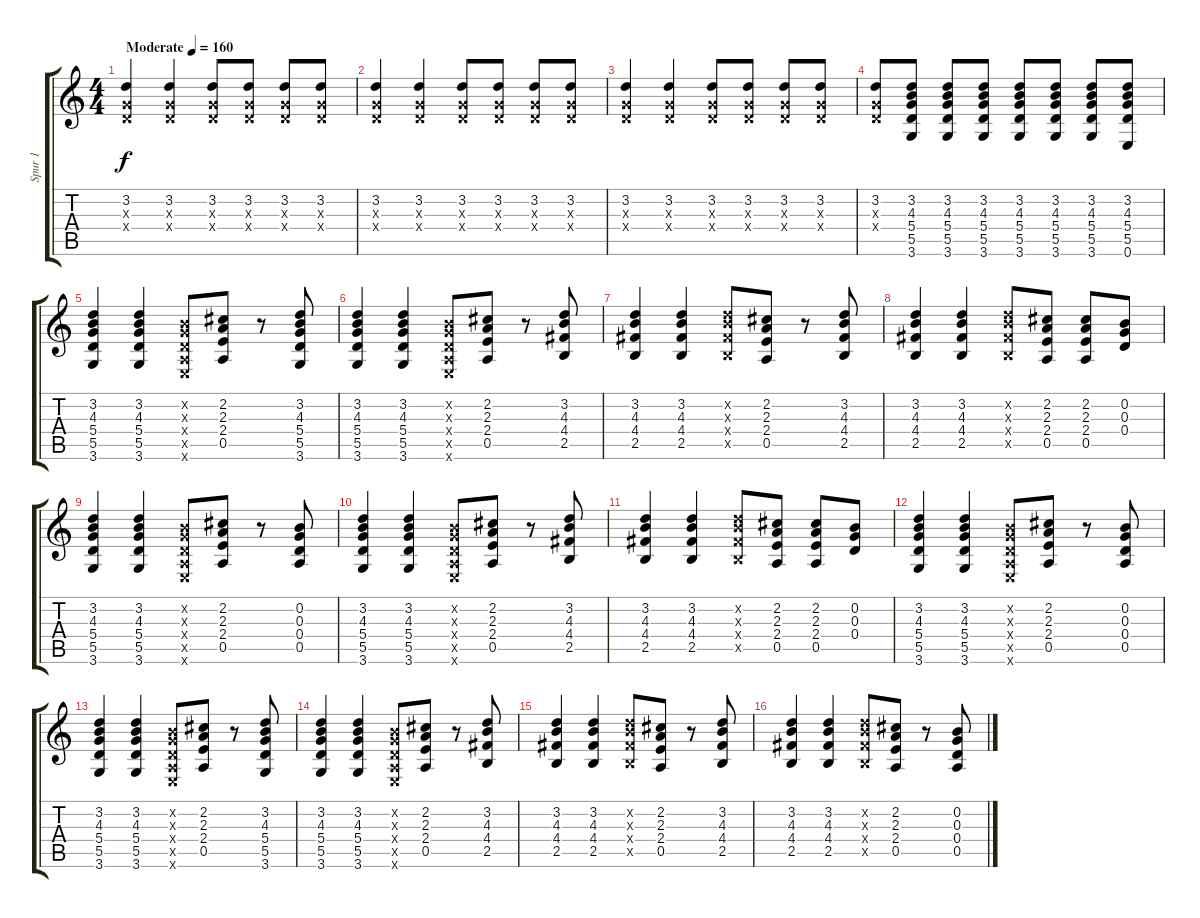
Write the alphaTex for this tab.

\track ("Spur 1" "Spur 1") {instrument distortionguitar}
\staff {score tabs}
\tuning (E4 B3 G3 D3 A2 E2) {hide}
\ts (4 4)
\tempo (160 "Moderate")
\clef g2
\ks c
(3.2 0.3{x} 0.4{x}).4{dy f instrument distortionguitar} (3.2 0.3{x} 0.4{x}).4 (3.2 0.3{x} 0.4{x}).8 (3.2 0.3{x} 0.4{x}).8 (3.2 0.3{x} 0.4{x}).8 (3.2 0.3{x} 0.4{x}).8 |
(3.2 0.3{x} 0.4{x}).4 (3.2 0.3{x} 0.4{x}).4 (3.2 0.3{x} 0.4{x}).8 (3.2 0.3{x} 0.4{x}).8 (3.2 0.3{x} 0.4{x}).8 (3.2 0.3{x} 0.4{x}).8 |
(3.2 0.3{x} 0.4{x}).4 (3.2 0.3{x} 0.4{x}).4 (3.2 0.3{x} 0.4{x}).8 (3.2 0.3{x} 0.4{x}).8 (3.2 0.3{x} 0.4{x}).8 (3.2 0.3{x} 0.4{x}).8 |
(3.2 0.3{x} 0.4{x}).8{volume 0} (3.2 4.3 5.4 5.5 3.6).8{volume 10} (3.2 4.3 5.4 5.5 3.6).8 (3.2 4.3 5.4 5.5 3.6).8 (3.2 4.3 5.4 5.5 3.6).8 (3.2 4.3 5.4 5.5 3.6).8 (3.2 4.3 5.4 5.5 3.6).8 (3.2 4.3 5.4 5.5 0.6).8 |
(3.2 4.3 5.4 5.5 3.6).4 (3.2 4.3 5.4 5.5 3.6).4 (0.2{x} 0.3{x} 0.4{x} 0.5{x} 0.6{x}).8 (2.2 2.3 2.4 0.5).8 r.8 (3.2 4.3 5.4 5.5 3.6).8 |
(3.2 4.3 5.4 5.5 3.6).4 (3.2 4.3 5.4 5.5 3.6).4 (0.2{x} 0.3{x} 0.4{x} 0.5{x} 0.6{x}).8 (2.2 2.3 2.4 0.5).8 r.8 (3.2 4.3 4.4 2.5).8 |
(3.2 4.3 4.4 2.5).4 (3.2 4.3 4.4 2.5).4 (3.2{x} 4.3{x} 4.4{x} 2.5{x}).8 (2.2 2.3 2.4 0.5).8 r.8 (3.2 4.3 4.4 2.5).8 |
(3.2 4.3 4.4 2.5).4 (3.2 4.3 4.4 2.5).4 (3.2{x} 4.3{x} 4.4{x} 2.5{x}).8 (2.2 2.3 2.4 0.5).8 (2.2 2.3 2.4 0.5).8 (0.2 0.3 0.4).8 |
(3.2 4.3 5.4 5.5 3.6).4 (3.2 4.3 5.4 5.5 3.6).4 (0.2{x} 0.3{x} 0.4{x} 0.5{x} 0.6{x}).8 (2.2 2.3 2.4 0.5).8 r.8 (0.2 0.3 0.4 0.5).8 |
(3.2 4.3 5.4 5.5 3.6).4 (3.2 4.3 5.4 5.5 3.6).4 (0.2{x} 0.3{x} 0.4{x} 0.5{x} 0.6{x}).8 (2.2 2.3 2.4 0.5).8 r.8 (3.2 4.3 4.4 2.5).8 |
(3.2 4.3 4.4 2.5).4 (3.2 4.3 4.4 2.5).4 (3.2{x} 4.3{x} 4.4{x} 2.5{x}).8 (2.2 2.3 2.4 0.5).8 (2.2 2.3 2.4 0.5).8 (0.2 0.3 0.4).8 |
(3.2 4.3 5.4 5.5 3.6).4 (3.2 4.3 5.4 5.5 3.6).4 (0.2{x} 0.3{x} 0.4{x} 0.5{x} 0.6{x}).8 (2.2 2.3 2.4 0.5).8 r.8 (0.2 0.3 0.4 0.5).8 |
(3.2 4.3 5.4 5.5 3.6).4 (3.2 4.3 5.4 5.5 3.6).4 (0.2{x} 0.3{x} 0.4{x} 0.5{x} 0.6{x}).8 (2.2 2.3 2.4 0.5).8 r.8 (3.2 4.3 5.4 5.5 3.6).8 |
(3.2 4.3 5.4 5.5 3.6).4 (3.2 4.3 5.4 5.5 3.6).4 (0.2{x} 0.3{x} 0.4{x} 0.5{x} 0.6{x}).8 (2.2 2.3 2.4 0.5).8 r.8 (3.2 4.3 4.4 2.5).8 |
(3.2 4.3 4.4 2.5).4 (3.2 4.3 4.4 2.5).4 (3.2{x} 4.3{x} 4.4{x} 2.5{x}).8 (2.2 2.3 2.4 0.5).8 r.8 (3.2 4.3 4.4 2.5).8 |
(3.2 4.3 4.4 2.5).4 (3.2 4.3 4.4 2.5).4 (3.2{x} 4.3{x} 4.4{x} 2.5{x}).8 (2.2 2.3 2.4 0.5).8 r.8 (0.2 0.3 0.4 0.5).8
